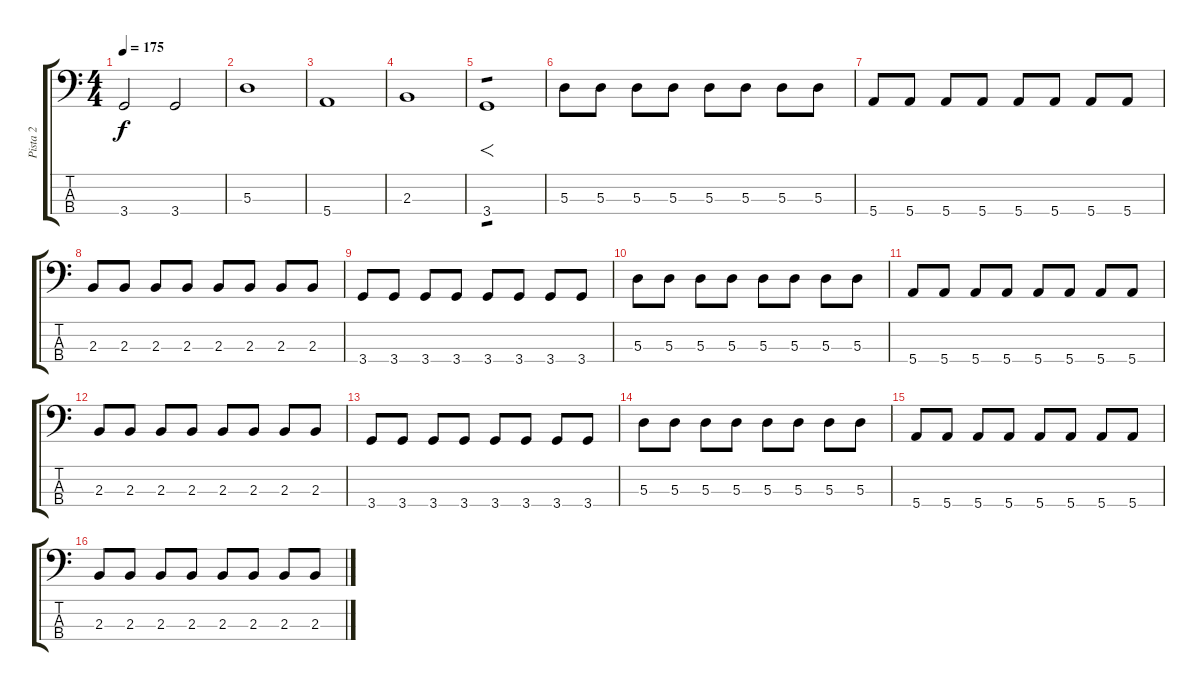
\track ("Pista 2" "Pista 2") {instrument electricbasspick}
\staff {score tabs}
\tuning (G2 D2 A1 E1) {hide}
\ts (4 4)
\tempo 175
\clef f4
\ks c
3.4.2{dy f} 3.4.2 |
5.3.1 |
5.4.1 |
2.3.1 |
3.4.1{f tp 1} |
5.3.8 5.3.8 5.3.8 5.3.8 5.3.8 5.3.8 5.3.8 5.3.8 |
5.4.8 5.4.8 5.4.8 5.4.8 5.4.8 5.4.8 5.4.8 5.4.8 |
2.3.8 2.3.8 2.3.8 2.3.8 2.3.8 2.3.8 2.3.8 2.3.8 |
3.4.8 3.4.8 3.4.8 3.4.8 3.4.8 3.4.8 3.4.8 3.4.8 |
5.3.8 5.3.8 5.3.8 5.3.8 5.3.8 5.3.8 5.3.8 5.3.8 |
5.4.8 5.4.8 5.4.8 5.4.8 5.4.8 5.4.8 5.4.8 5.4.8 |
2.3.8 2.3.8 2.3.8 2.3.8 2.3.8 2.3.8 2.3.8 2.3.8 |
3.4.8 3.4.8 3.4.8 3.4.8 3.4.8 3.4.8 3.4.8 3.4.8 |
5.3.8 5.3.8 5.3.8 5.3.8 5.3.8 5.3.8 5.3.8 5.3.8 |
5.4.8 5.4.8 5.4.8 5.4.8 5.4.8 5.4.8 5.4.8 5.4.8 |
2.3.8 2.3.8 2.3.8 2.3.8 2.3.8 2.3.8 2.3.8 2.3.8
